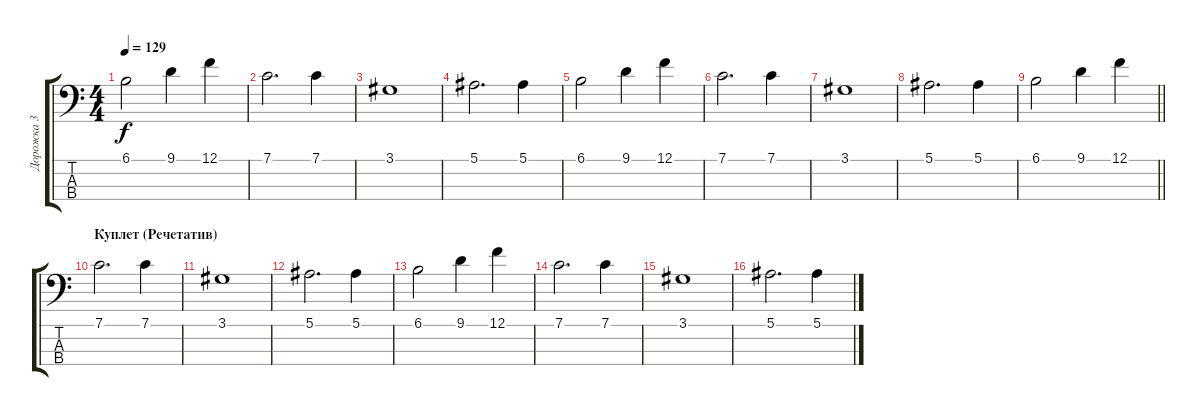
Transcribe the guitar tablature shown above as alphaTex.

\track ("Дорожка 3" "Дорожка 3") {instrument electricbassfinger}
\staff {score tabs}
\tuning (F2 C2 G1 C1) {hide}
\ts (4 4)
\tempo 129
\clef f4
\ks c
6.1.2{dy f} 9.1.4 12.1.4 |
7.1.2{d} 7.1.4 |
3.1.1 |
5.1.2{d} 5.1.4 |
6.1.2 9.1.4 12.1.4 |
7.1.2{d} 7.1.4 |
3.1.1 |
5.1.2{d} 5.1.4 |
\barLineRight lightlight
6.1.2 9.1.4 12.1.4 |
\section ("" "Куплет (Речетатив)")
7.1.2{d} 7.1.4 |
3.1.1 |
5.1.2{d} 5.1.4 |
6.1.2 9.1.4 12.1.4 |
7.1.2{d} 7.1.4 |
3.1.1 |
5.1.2{d} 5.1.4
